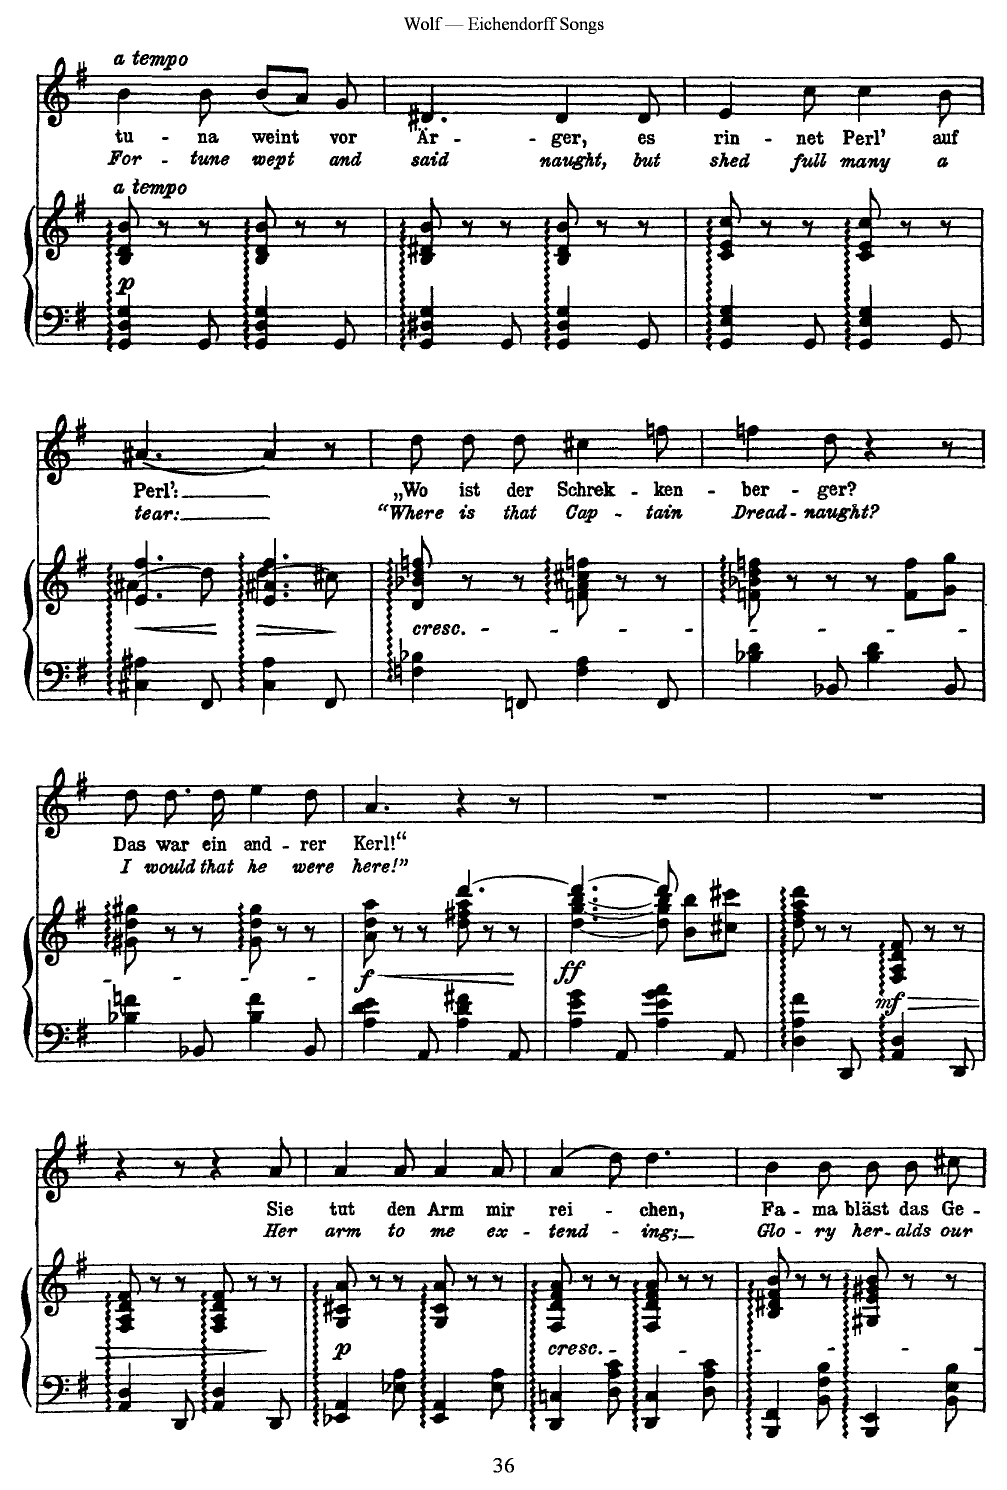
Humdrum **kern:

**kern	**kern	**dynam	**kern	**text	**text
*part2	*part2	*part2	*part1	*part1	*part1
*staff3	*staff2	*staff2/3	*staff1	*staff1	*staff1
*I"Piano	*	*	*I"Voice	*	*
*I'Pno	*	*	*	*	*
*clefF4	*clefG2	*	*clefG2	*	*
*k[f#]	*k[f#]	*	*k[f#]	*	*
*M6/8	*M6/8	*	*M6/8	*	*
=25	=25	=25	=25	=25	=25
!	!	!	!LO:TX:a:i:t=a tempo	!	!
!	!LO:TX:i:t=a tempo	!	!	!	!
!	!	!LO:DY:b	!	!	!
4GG/ 4D/ 4G/	8B/ 8d/ 8b/	p	4b\	-tu-	For-
.	8r	.	.	.	.
8GG/	8r	.	8b\	-na	-tune
4GG/ 4D/ 4G/	8B/ 8d/ 8b/	.	(8b/L	weint	wept
.	8r	.	8a/J)	.	.
8GG/	8r	.	8g/	vor	and
=26	=26	=26	=26	=26	=26
4GG/ 4D#X/ 4G/	8B/ 8d#X/ 8b/	.	4.d#X/	Är-	said
.	8r	.	.	.	.
8GG/	8r	.	.	.	.
4GG/ 4D#/ 4G/	8B/ 8d#/ 8b/	.	4d#/	-ger,	naught,
.	8r	.	.	.	.
8GG/	8r	.	8d#/	es	but
=27	=27	=27	=27	=27	=27
4GG/ 4E/ 4G/	8c/ 8e/ 8cc/	.	4e/	rin-	shed
.	8r	.	.	.	.
8GG/	8r	.	8cc\	-net	full
4GG/ 4E/ 4G/	8c/ 8e/ 8cc/	.	4cc\	Perl’	many
.	8r	.	.	.	.
8GG/	8r	.	8b\	auf	a
=28	=28	=28	=28	=28	=28
!	!	!LO:HP:b	!	!	!
*	*^	*	*	*	*
4C#X\ 4A#X\	4.e/ 4.ff#/	(>4a#X\	<	[4.a#X/	Perl’:	tear:
8FF#/	.	8dd\)	[	.	.	.
!	!	!	!LO:HP:b	!	!	!
4C#\ 4A#\	(>4.e/ 4.a#X/ 4.ff#/	4dd\	>	4a#/]	.	.
8FF#/	.	8cc#X\)	]	8r	.	.
=29	=29	=29	=29	=29	=29	=29
!	!LO:TX:b:i:t=cresc.	!	!	!	!	!
*	*v	*v	*	*	*	*
4Fn\ 4B-X\	8d/ 8b-X/ 8dd/ 8ffn/	.	8dd\	“Wo	“Where
.	8r	.	8dd\	ist	is
8FFn/	8r	.	8dd\	der	that
4F\ 4A\	8fn\ 8a\ 8cc#X\ 8ffn\	.	4cc#X\	Schrek-	Cap-
.	8r	.	.	.	.
8FF/	8r	.	8ffn\	-ken-	-tain
=30	=30	=30	=30	=30	=30
4B-X\ 4d\	8fn\ 8b-X\ 8dd\ 8ffn\	.	4ffn\	-ber-	Dread-
.	8r	.	.	.	.
8BB-X/	8r	.	8dd\	-ger?	-naught?
4B-\ 4d\	8r	.	4r	.	.
.	8f\ 8ff\L	.	.	.	.
8BB-/	8g\ 8gg\J	.	8r	.	.
=31	=31	=31	=31	=31	=31
4B-X\ 4fn\	8g#X\ 8dd\ 8gg#X\	.	8dd\	Das	I
.	8r	.	8.dd\	war	would
8BB-X/	8r	.	.	.	.
.	.	.	16dd\	ein	that
4B-\ 4f\	8g#\ 8dd\ 8gg#\	.	4ee\	and-	he
.	8r	.	.	.	.
8BB-/	8r	.	8dd\	-rer	were
=32	=32	=32	=32	=32	=32
!	!	!LO:HP:b	!	!	!
*	*^	*	*	*	*
!	!	!	!LO:DY:n=1:b	!	!	!
4A\ 4d\ 4e\	4.ryy	8a\ 8dd\ 8aa\	< f	4.a/	Kerl!”	here!”
.	.	8r	.	.	.	.
8AA/	.	8r	.	.	.	.
4A\ 4d\ 4f#X\	[4.ddd/	8dd\ 8ff#X\ 8aa\	.	4r	.	.
.	.	8r	.	.	.	.
8AA/	.	8r	[	8r	.	.
=33	=33	=33	=33	=33	=33	=33
!	!	!	!LO:DY:b	!	!	!
4A\ 4e\ 4g\	4.ddd/_	[4.dd\ [4.gg\ [4.bb\	ff	2.r	.	.
8AA/	.	.	.	.	.	.
4A\ 4e\ 4g\ 4a\	8ddd/]	8dd\] 8gg\] 8bb\]	.	.	.	.
.	4ryy	8b\ 8bb\L	.	.	.	.
8AA/	.	8cc#X\ 8ccc#X\J	.	.	.	.
*	*v	*v	*	*	*	*
=34	=34	=34	=34	=34	=34
4D\ 4A\ 4f#\	8dd\ 8ff#\ 8aa\ 8ddd\	.	2.r	.	.
.	8r	.	.	.	.
8DD/	8r	.	.	.	.
!	!	!LO:HP:b	!	!	!
!	!	!LO:DY:n=1:b	!	!	!
4AA/ 4D/	8F#/ 8A/ 8d/ 8f#/	> mf	.	.	.
.	8r	.	.	.	.
8DD/	8r	.	.	.	.
=35	=35	=35	=35	=35	=35
4AA/ 4D/	8F#/ 8A/ 8d/ 8f#/	.	4r	.	.
.	8r	.	.	.	.
8DD/	8r	.	8r	.	.
4AA/ 4D/	8F#/ 8A/ 8d/ 8f#/	.	4r	.	.
.	8r	.	.	.	.
8DD/	8r	]	8a/	Sie	Her
=36	=36	=36	=36	=36	=36
!	!	!LO:DY:b	!	!	!
4EE-X/ 4AA/	8G/ 8c#X/ 8a/	p	4a/	tut	arm
.	8r	.	.	.	.
8E-X\ 8A\	8r	.	8a/	den	to
4EE-/ 4AA/	8G/ 8c#/ 8a/	.	4a/	Arm	me
.	8r	.	.	.	.
8E-\ 8A\	8r	.	8a/	mir	ex-
=37	=37	=37	=37	=37	=37
!	!LO:TX:b:i:t=cresc.	!	!	!	!
4DD/ 4Cn/	8F#/ 8d/ 8f#/ 8a/	.	(4a/	rei-	-tend-
.	8r	.	.	.	.
8D\ 8A\ 8c\	8r	.	8dd\)	.	.
4DD/ 4C/	8F#/ 8d/ 8f#/ 8a/	.	4.dd\	-chen,	-ing;
.	8r	.	.	.	.
8D\ 8A\ 8c\	8r	.	.	.	.
=38	=38	=38	=38	=38	=38
4BBB/ 4FF#/	8B/ 8d#X/ 8f#/ 8b/	.	4b\	Fa-	Glo-
.	8r	.	.	.	.
8BB\ 8F#\ 8B\	8r	.	8b\	-ma	-ry
4BBB/ 4EE/	8G#X/ 8e/ 8g#X/ 8b/	.	8b\	bläst	her-
.	8r	.	8b\	das	-alds
8BB\ 8E\ 8B\	8r	.	8cc#X\	Ge-	our
=	=	=	=	=	=
*-	*-	*-	*-	*-	*-
